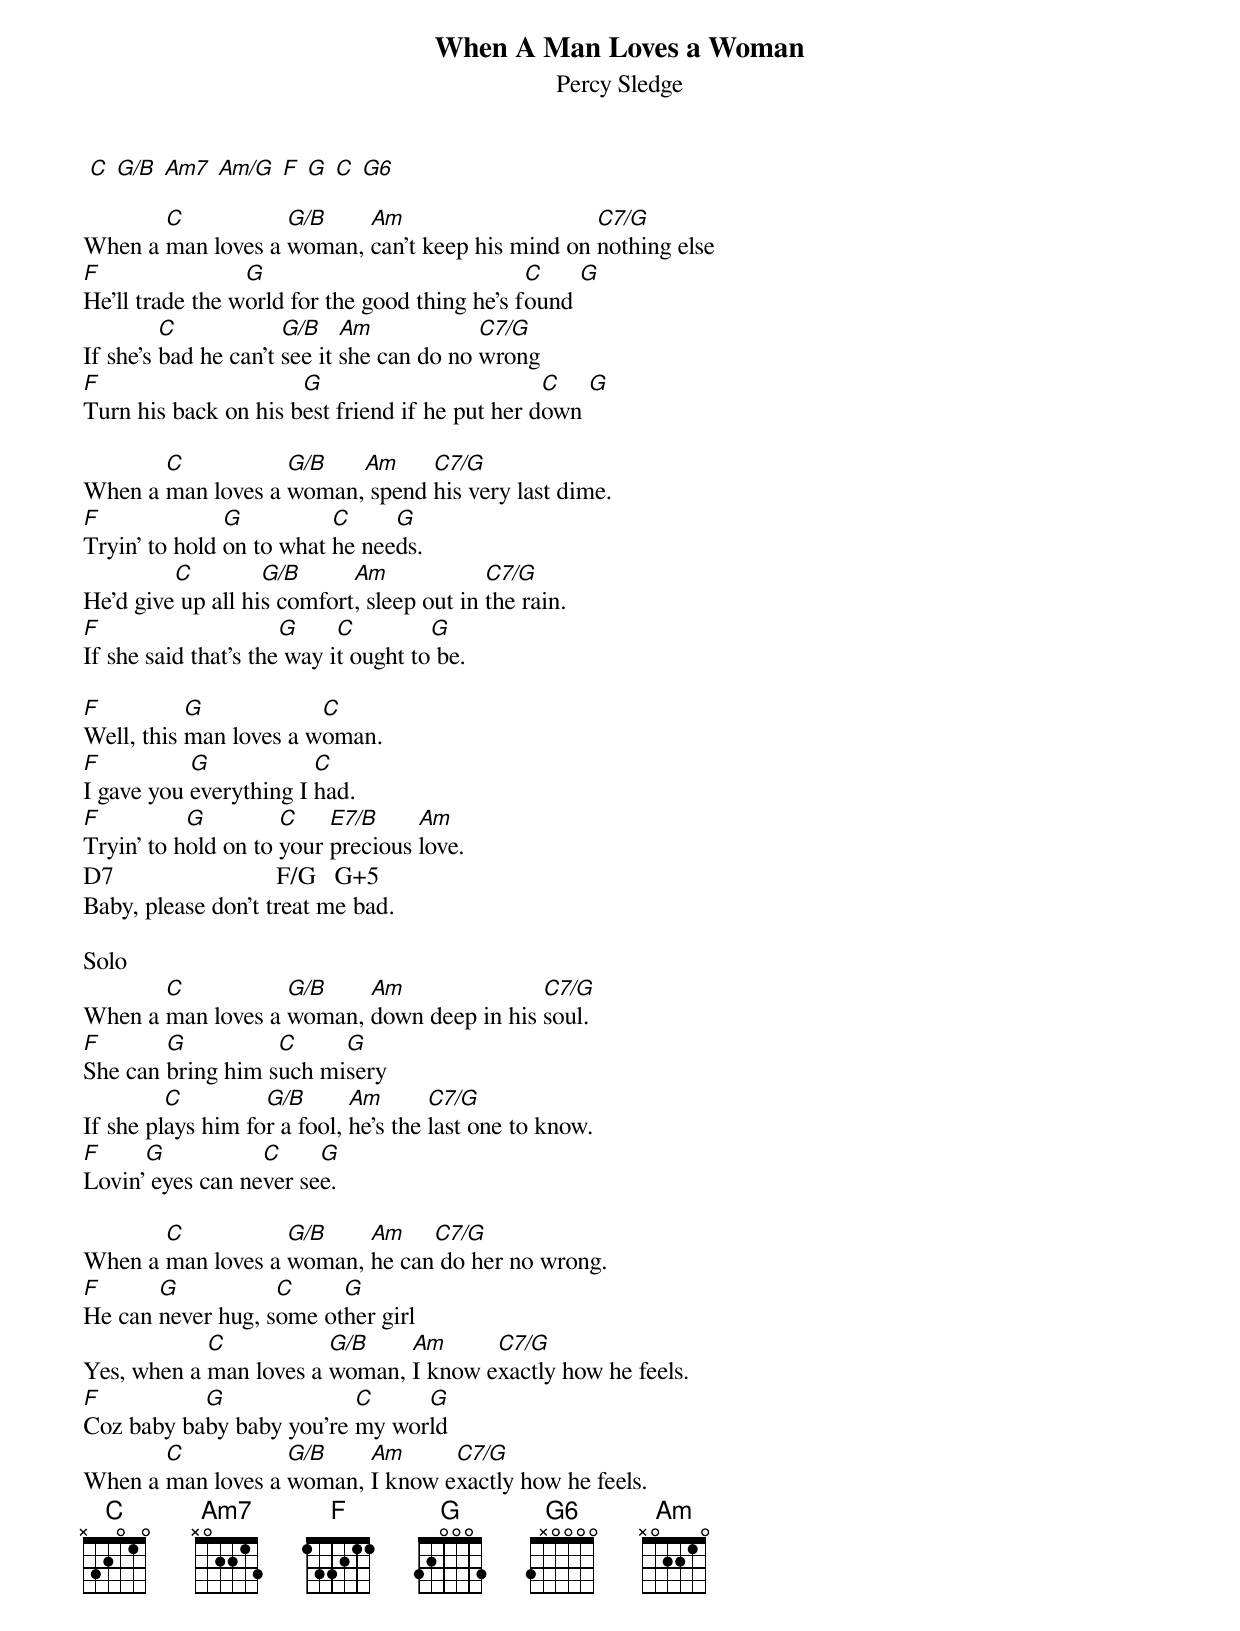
{title:When A Man Loves a Woman}
{subtitle:Percy Sledge}

 [C] [G/B] [Am7] [Am/G] [F] [G] [C] [G6]

When a [C]man loves a [G/B]woman, [Am]can't keep his mind on [C7/G]nothing else
[F]He'll trade the w[G]orld for the good thing he's f[C]ound [G]
If she's [C]bad he can't [G/B]see it [Am]she can do no [C7/G]wrong
[F]Turn his back on his b[G]est friend if he put her d[C]own [G]

When a [C]man loves a [G/B]woman,[Am] spend [C7/G]his very last dime.
[F]Tryin' to hold [G]on to what [C]he nee[G]ds.
He'd give[C] up all hi[G/B]s comfort[Am], sleep out in [C7/G]the rain.
[F]If she said that's the[G] way i[C]t ought to[G] be.

[F]Well, this [G]man loves a w[C]oman.
[F]I gave you [G]everything I [C]had.
[F]Tryin' to h[G]old on to [C]your [E7/B]precious [Am]love.
D7                          F/G   G+5
Baby, please don't treat me bad.

Solo
When a [C]man loves a [G/B]woman, [Am]down deep in his [C7/G]soul.
[F]She can [G]bring him s[C]uch mi[G]sery
If she pl[C]ays him fo[G/B]r a fool, [Am]he's the [C7/G]last one to know.
[F]Lovin'[G] eyes can ne[C]ver se[G]e.

When a [C]man loves a [G/B]woman, [Am]he can[C7/G] do her no wrong.
[F]He can [G]never hug, s[C]ome ot[G]her girl
Yes, when a [C]man loves a [G/B]woman, [Am]I know e[C7/G]xactly how he feels.
[F]Coz baby ba[G]by baby you're [C]my wor[G]ld
When a [C]man loves a [G/B]woman, [Am]I know e[C7/G]xactly how he feels.
